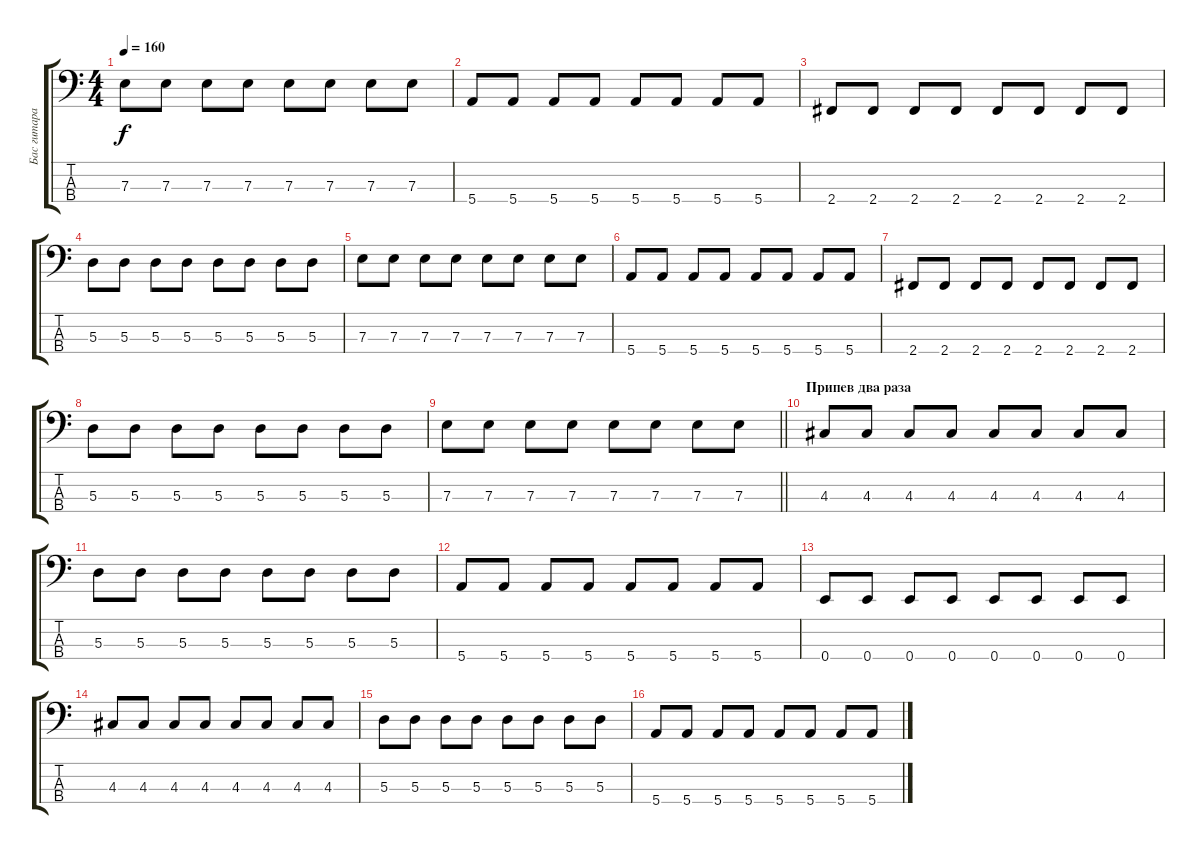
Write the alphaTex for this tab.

\track ("Бас гитара" "Бас гитара") {instrument electricbassfinger}
\staff {score tabs}
\tuning (G2 D2 A1 E1) {hide}
\ts (4 4)
\tempo 160
\clef f4
\ks c
7.3.8{dy f} 7.3.8 7.3.8 7.3.8 7.3.8 7.3.8 7.3.8 7.3.8 |
5.4.8 5.4.8 5.4.8 5.4.8 5.4.8 5.4.8 5.4.8 5.4.8 |
2.4.8 2.4.8 2.4.8 2.4.8 2.4.8 2.4.8 2.4.8 2.4.8 |
5.3.8 5.3.8 5.3.8 5.3.8 5.3.8 5.3.8 5.3.8 5.3.8 |
7.3.8 7.3.8 7.3.8 7.3.8 7.3.8 7.3.8 7.3.8 7.3.8 |
5.4.8 5.4.8 5.4.8 5.4.8 5.4.8 5.4.8 5.4.8 5.4.8 |
2.4.8 2.4.8 2.4.8 2.4.8 2.4.8 2.4.8 2.4.8 2.4.8 |
5.3.8 5.3.8 5.3.8 5.3.8 5.3.8 5.3.8 5.3.8 5.3.8 |
\barLineRight lightlight
7.3.8 7.3.8 7.3.8 7.3.8 7.3.8 7.3.8 7.3.8 7.3.8 |
\section ("" "Припев два раза")
4.3.8 4.3.8 4.3.8 4.3.8 4.3.8 4.3.8 4.3.8 4.3.8 |
5.3.8 5.3.8 5.3.8 5.3.8 5.3.8 5.3.8 5.3.8 5.3.8 |
5.4.8 5.4.8 5.4.8 5.4.8 5.4.8 5.4.8 5.4.8 5.4.8 |
0.4.8 0.4.8 0.4.8 0.4.8 0.4.8 0.4.8 0.4.8 0.4.8 |
4.3.8 4.3.8 4.3.8 4.3.8 4.3.8 4.3.8 4.3.8 4.3.8 |
5.3.8 5.3.8 5.3.8 5.3.8 5.3.8 5.3.8 5.3.8 5.3.8 |
5.4.8 5.4.8 5.4.8 5.4.8 5.4.8 5.4.8 5.4.8 5.4.8
